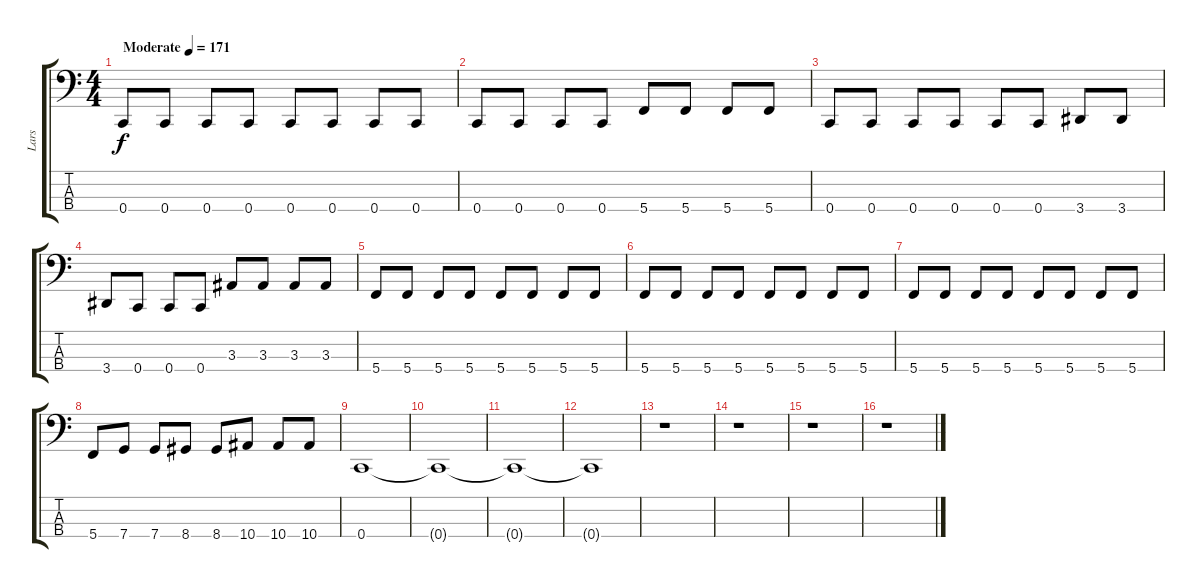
\track ("Lars" "Lars") {instrument electricbasspick}
\staff {score tabs}
\tuning (F2 C2 G1 C1) {hide}
\ts (4 4)
\tempo (171 "Moderate")
\clef f4
\ks c
0.4.8{dy f instrument electricbasspick} 0.4.8 0.4.8 0.4.8 0.4.8 0.4.8 0.4.8 0.4.8 |
0.4.8 0.4.8 0.4.8 0.4.8 5.4.8 5.4.8 5.4.8 5.4.8 |
0.4.8 0.4.8 0.4.8 0.4.8 0.4.8 0.4.8 3.4.8 3.4.8 |
3.4.8 0.4.8 0.4.8 0.4.8 3.3.8 3.3.8 3.3.8 3.3.8 |
5.4.8 5.4.8 5.4.8 5.4.8 5.4.8 5.4.8 5.4.8 5.4.8 |
5.4.8 5.4.8 5.4.8 5.4.8 5.4.8 5.4.8 5.4.8 5.4.8 |
5.4.8 5.4.8 5.4.8 5.4.8 5.4.8 5.4.8 5.4.8 5.4.8 |
5.4.8 7.4.8 7.4.8 8.4.8 8.4.8 10.4.8 10.4.8 10.4.8 |
0.4.1 |
0.4{t}.1 |
0.4{t}.1 |
0.4{t}.1 |
r.1 |
r.1 |
r.1 |
r.1
